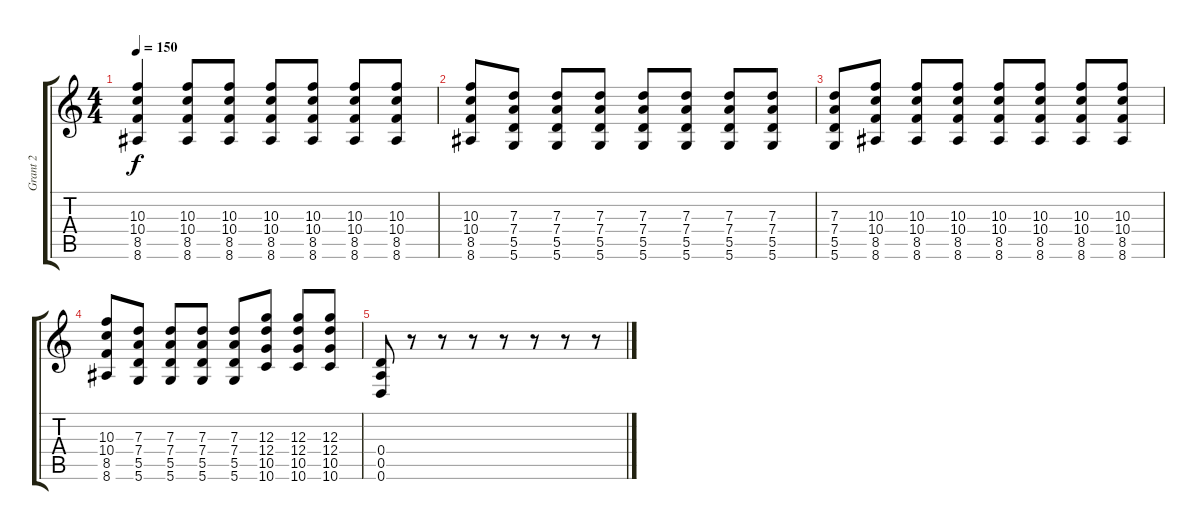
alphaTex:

\track ("Grant 2" "Grant 2") {instrument overdrivenguitar}
\staff {score tabs}
\tuning (E4 B3 G3 D3 A2 D2) {hide}
\ts (4 4)
\tempo 150
\clef g2
\ks c
(10.3 10.4 8.5 8.6).4{dy f} (10.3 10.4 8.5 8.6).8 (10.3 10.4 8.5 8.6).8 (10.3 10.4 8.5 8.6).8 (10.3 10.4 8.5 8.6).8 (10.3 10.4 8.5 8.6).8 (10.3 10.4 8.5 8.6).8 |
(10.3 10.4 8.5 8.6).8 (7.3 7.4 5.5 5.6).8 (7.3 7.4 5.5 5.6).8 (7.3 7.4 5.5 5.6).8 (7.3 7.4 5.5 5.6).8 (7.3 7.4 5.5 5.6).8 (7.3 7.4 5.5 5.6).8 (7.3 7.4 5.5 5.6).8 |
(7.3 7.4 5.5 5.6).8 (10.3 10.4 8.5 8.6).8 (10.3 10.4 8.5 8.6).8 (10.3 10.4 8.5 8.6).8 (10.3 10.4 8.5 8.6).8 (10.3 10.4 8.5 8.6).8 (10.3 10.4 8.5 8.6).8 (10.3 10.4 8.5 8.6).8 |
(10.3 10.4 8.5 8.6).8 (7.3 7.4 5.5 5.6).8 (7.3 7.4 5.5 5.6).8 (7.3 7.4 5.5 5.6).8 (7.3 7.4 5.5 5.6).8 (12.3 12.4 10.5 10.6).8 (12.3 12.4 10.5 10.6).8 (12.3 12.4 10.5 10.6).8 |
(0.4 0.5 0.6).8 r.8 r.8 r.8 r.8 r.8 r.8 r.8
